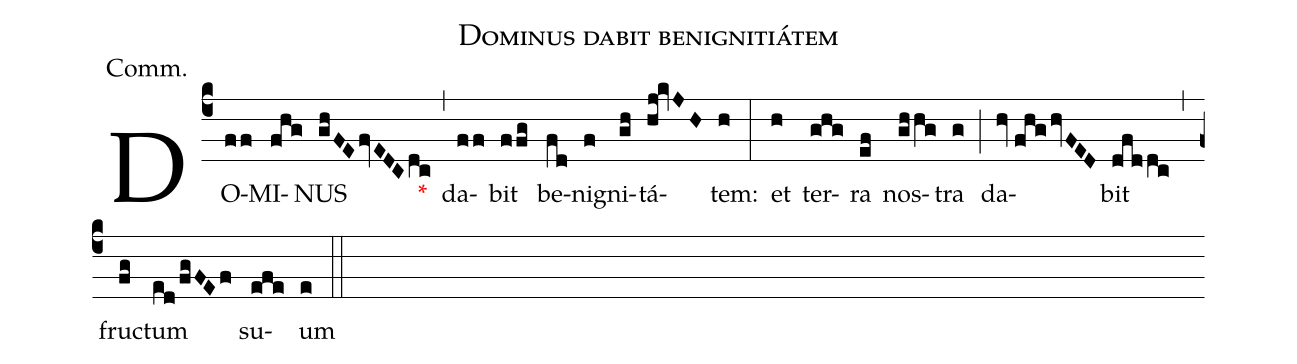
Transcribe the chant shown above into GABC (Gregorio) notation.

name:Dominus dabit benignitiátem;
annotation:Comm.;
mode:I.;
office-part:Communion;
%%
(c4) DO(ff)MI(fhg)NUS(ghFEfvEDCdc) <v>\red{*}</v>(,) da(ff)bit(ffg) be(fd)ni(f)gni(gh)tá(hj!kvJH)tem:(h) (:) et(h) ter(ghg)ra(ef) nos(gh/hg)tra(g) (;) da(hv//fhghvFED)bit(dfd/dc) (,) fruc(fg)tum(ed/fgFEf) su(efe)um(e) (::)
